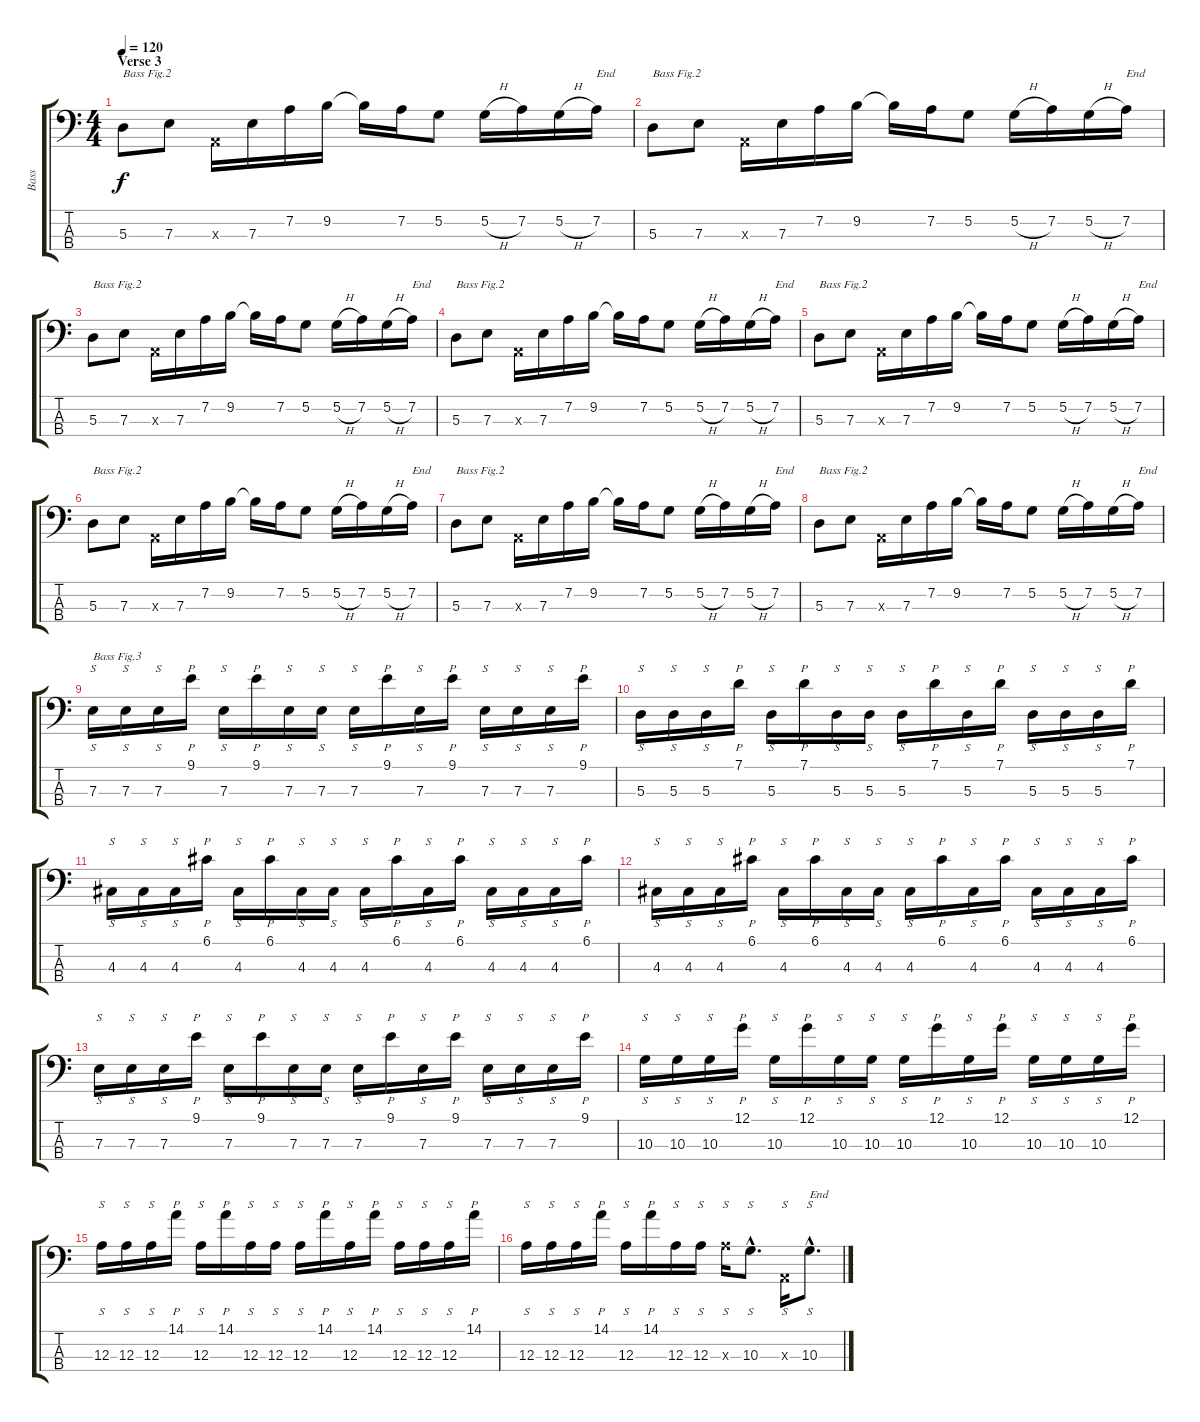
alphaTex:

\track ("Bass" "Bass") {instrument electricbassfinger}
\staff {score tabs}
\tuning (G2 D2 A1 E1) {hide}
\ts (4 4)
\section ("" "Verse 3")
\tempo 120
\clef f4
\ks c
5.3.8{txt "Bass Fig.2" dy f} 7.3.8 0.3{x}.16 7.3.16 7.2.16 9.2.16 9.2{t}.16 7.2.16 5.2.8 5.2{h}.16 7.2.16 5.2{h}.16 7.2.16{txt "End"} |
5.3.8{txt "Bass Fig.2"} 7.3.8 0.3{x}.16 7.3.16 7.2.16 9.2.16 9.2{t}.16 7.2.16 5.2.8 5.2{h}.16 7.2.16 5.2{h}.16 7.2.16{txt "End"} |
5.3.8{txt "Bass Fig.2"} 7.3.8 0.3{x}.16 7.3.16 7.2.16 9.2.16 9.2{t}.16 7.2.16 5.2.8 5.2{h}.16 7.2.16 5.2{h}.16 7.2.16{txt "End"} |
5.3.8{txt "Bass Fig.2"} 7.3.8 0.3{x}.16 7.3.16 7.2.16 9.2.16 9.2{t}.16 7.2.16 5.2.8 5.2{h}.16 7.2.16 5.2{h}.16 7.2.16{txt "End"} |
5.3.8{txt "Bass Fig.2"} 7.3.8 0.3{x}.16 7.3.16 7.2.16 9.2.16 9.2{t}.16 7.2.16 5.2.8 5.2{h}.16 7.2.16 5.2{h}.16 7.2.16{txt "End"} |
5.3.8{txt "Bass Fig.2"} 7.3.8 0.3{x}.16 7.3.16 7.2.16 9.2.16 9.2{t}.16 7.2.16 5.2.8 5.2{h}.16 7.2.16 5.2{h}.16 7.2.16{txt "End"} |
5.3.8{txt "Bass Fig.2"} 7.3.8 0.3{x}.16 7.3.16 7.2.16 9.2.16 9.2{t}.16 7.2.16 5.2.8 5.2{h}.16 7.2.16 5.2{h}.16 7.2.16{txt "End"} |
5.3.8{txt "Bass Fig.2"} 7.3.8 0.3{x}.16 7.3.16 7.2.16 9.2.16 9.2{t}.16 7.2.16 5.2.8 5.2{h}.16 7.2.16 5.2{h}.16 7.2.16{txt "End"} |
7.3.16{s txt "Bass Fig.3" instrument slapbass1} 7.3.16{s} 7.3.16{s} 9.1.16{p} 7.3.16{s} 9.1.16{p} 7.3.16{s} 7.3.16{s} 7.3.16{s} 9.1.16{p} 7.3.16{s} 9.1.16{p} 7.3.16{s} 7.3.16{s} 7.3.16{s} 9.1.16{p} |
5.3.16{s} 5.3.16{s} 5.3.16{s} 7.1.16{p} 5.3.16{s} 7.1.16{p} 5.3.16{s} 5.3.16{s} 5.3.16{s} 7.1.16{p} 5.3.16{s} 7.1.16{p} 5.3.16{s} 5.3.16{s} 5.3.16{s} 7.1.16{p} |
4.3.16{s} 4.3.16{s} 4.3.16{s} 6.1.16{p} 4.3.16{s} 6.1.16{p} 4.3.16{s} 4.3.16{s} 4.3.16{s} 6.1.16{p} 4.3.16{s} 6.1.16{p} 4.3.16{s} 4.3.16{s} 4.3.16{s} 6.1.16{p} |
4.3.16{s} 4.3.16{s} 4.3.16{s} 6.1.16{p} 4.3.16{s} 6.1.16{p} 4.3.16{s} 4.3.16{s} 4.3.16{s} 6.1.16{p} 4.3.16{s} 6.1.16{p} 4.3.16{s} 4.3.16{s} 4.3.16{s} 6.1.16{p} |
7.3.16{s} 7.3.16{s} 7.3.16{s} 9.1.16{p} 7.3.16{s} 9.1.16{p} 7.3.16{s} 7.3.16{s} 7.3.16{s} 9.1.16{p} 7.3.16{s} 9.1.16{p} 7.3.16{s} 7.3.16{s} 7.3.16{s} 9.1.16{p} |
10.3.16{s} 10.3.16{s} 10.3.16{s} 12.1.16{p} 10.3.16{s} 12.1.16{p} 10.3.16{s} 10.3.16{s} 10.3.16{s} 12.1.16{p} 10.3.16{s} 12.1.16{p} 10.3.16{s} 10.3.16{s} 10.3.16{s} 12.1.16{p} |
12.3.16{s} 12.3.16{s} 12.3.16{s} 14.1.16{p} 12.3.16{s} 14.1.16{p} 12.3.16{s} 12.3.16{s} 12.3.16{s} 14.1.16{p} 12.3.16{s} 14.1.16{p} 12.3.16{s} 12.3.16{s} 12.3.16{s} 14.1.16{p} |
12.3.16{s} 12.3.16{s} 12.3.16{s} 14.1.16{p} 12.3.16{s} 14.1.16{p} 12.3.16{s} 12.3.16{s} 12.3{x}.16{s} 10.3{hac}.8{s d} 0.3{x}.16{s} 10.3{hac}.8{s d txt "End"}
